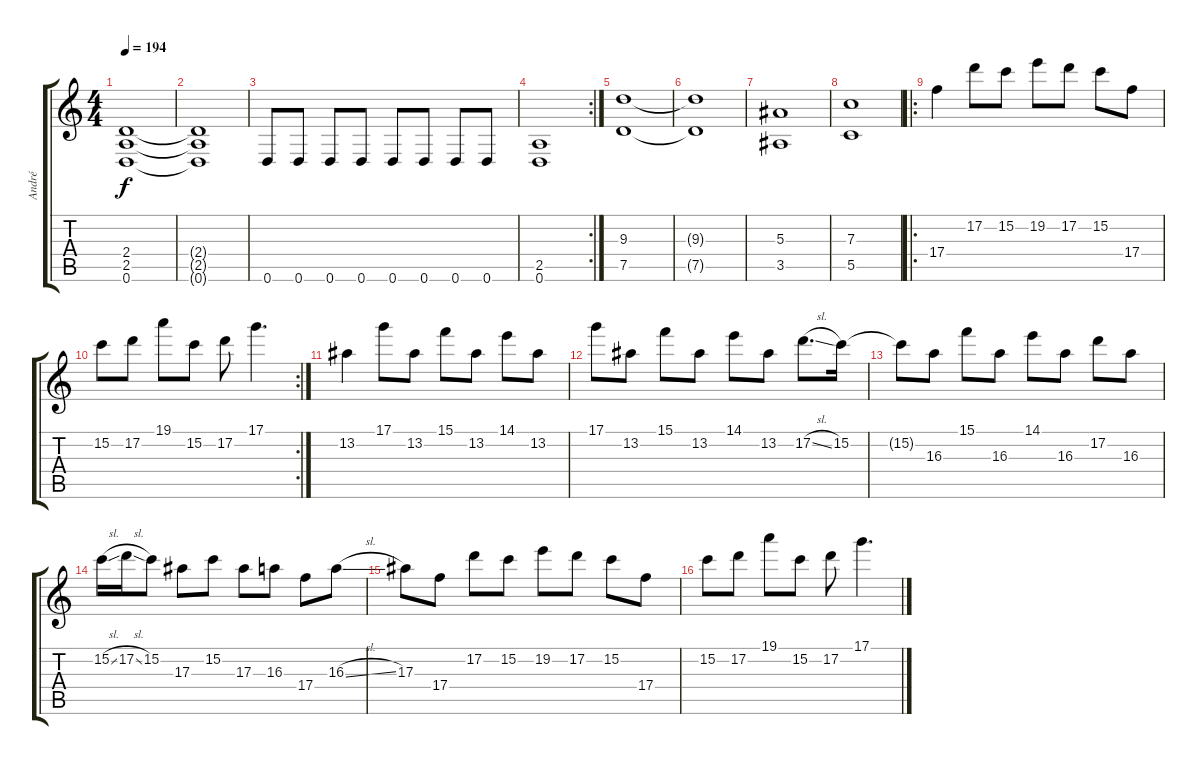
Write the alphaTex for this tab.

\track ("André" "André") {instrument distortionguitar}
\staff {score tabs}
\tuning (D4 A3 F3 C3 G2 D2) {hide}
\ts (4 4)
\tempo 194
\clef g2
\ks c
(2.4 2.5 0.6).1{dy f} |
(2.4{t} 2.5{t} 0.6{t}).1 |
0.6.8 0.6.8 0.6.8 0.6.8 0.6.8 0.6.8 0.6.8 0.6.8 |
\rc 2
(2.5 0.6).1 |
(9.3 7.5).1 |
(9.3{t} 7.5{t}).1 |
(5.3 3.5).1 |
(7.3 5.5).1 |
\ro
17.4.4 17.2.8 15.2.8 19.2.8 17.2.8 15.2.8 17.4.8 |
\rc 2
15.2.8 17.2.8 19.1.8 15.2.8 17.2.8 17.1.4{d} |
13.2.4 17.1.8 13.2.8 15.1.8 13.2.8 14.1.8 13.2.8 |
17.1.8 13.2.8 15.1.8 13.2.8 14.1.8 13.2.8 17.2{sl}.8{d} 15.2.16 |
15.2{t}.8 16.3.8 15.1.8 16.3.8 14.1.8 16.3.8 17.2.8 16.3.8 |
15.2{sl}.16 17.2{sl}.16 15.2.8 17.3.8 15.2.8 17.3.8 16.3.8 17.4.8 16.3{sl}.8 |
17.3.8 17.4.8 17.2.8 15.2.8 19.2.8 17.2.8 15.2.8 17.4.8 |
15.2.8 17.2.8 19.1.8 15.2.8 17.2.8 17.1.4{d}
